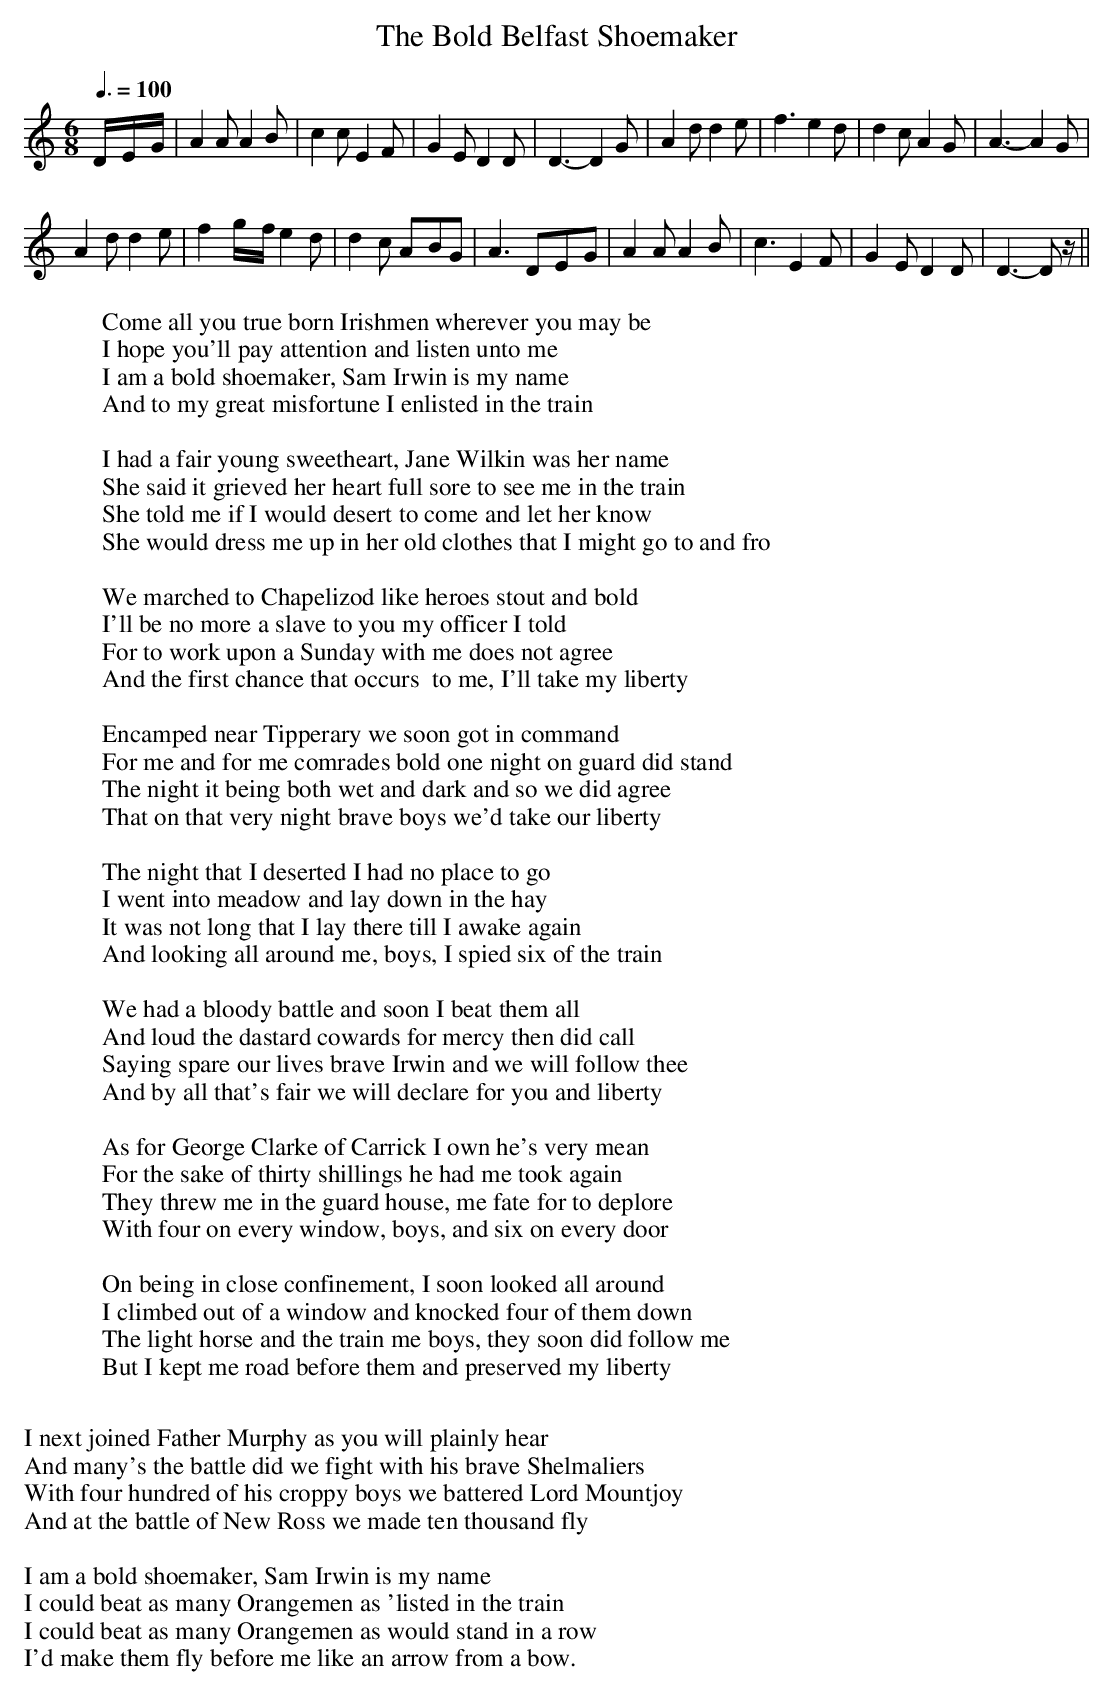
X:1
T:Bold Belfast Shoemaker, The
M:6/8
L:1/8
Q:3/8=100
W:Come all you true born Irishmen wherever you may be
W:I hope you'll pay attention and listen unto me
W:I am a bold shoemaker, Sam Irwin is my name
W:And to my great misfortune I enlisted in the train
W:
W:I had a fair young sweetheart, Jane Wilkin was her name
W:She said it grieved her heart full sore to see me in the train
W:She told me if I would desert to come and let her know
W:She would dress me up in her old clothes that I might go to and fro
W:
W:We marched to Chapelizod like heroes stout and bold
W:I'll be no more a slave to you my officer I told
W:For to work upon a Sunday with me does not agree
W:And the first chance that occurs  to me, I'll take my liberty
W:
W:Encamped near Tipperary we soon got in command
W:For me and for me comrades bold one night on guard did stand
W:The night it being both wet and dark and so we did agree
W:That on that very night brave boys we'd take our liberty
W:
W:The night that I deserted I had no place to go
W:I went into meadow and lay down in the hay
W:It was not long that I lay there till I awake again
W:And looking all around me, boys, I spied six of the train
W:
W:We had a bloody battle and soon I beat them all
W:And loud the dastard cowards for mercy then did call
W:Saying spare our lives brave Irwin and we will follow thee
W:And by all that's fair we will declare for you and liberty
W:
W:As for George Clarke of Carrick I own he's very mean
W:For the sake of thirty shillings he had me took again
W:They threw me in the guard house, me fate for to deplore
W:With four on every window, boys, and six on every door
W:
W:On being in close confinement, I soon looked all around
W:I climbed out of a window and knocked four of them down
W:The light horse and the train me boys, they soon did follow me
W:But I kept me road before them and preserved my liberty
W:
W:I next joined Father Murphy as you will plainly hear
W:And many's the battle did we fight with his brave Shelmaliers
W:With four hundred of his croppy boys we battered Lord Mountjoy
W:And at the battle of New Ross we made ten thousand fly
W:
W:I am a bold shoemaker, Sam Irwin is my name
W:I could beat as many Orangemen as 'listed in the train
W:I could beat as many Orangemen as would stand in a row
W:I'd make them fly before me like an arrow from a bow.
K:C
D/-E/-G/|A2A A2B|c2c E2F|G2E D2D|D3- D2G|\
A2d d2e|f3 e2d|d2c A2G|A3- A2G|
A2d d2e|f2-g/-f/ e2d|d2c A-BG|A3 D-E-G|\
A2A A2B|c3 E2F|G2E D2D|D3- Dz/||
